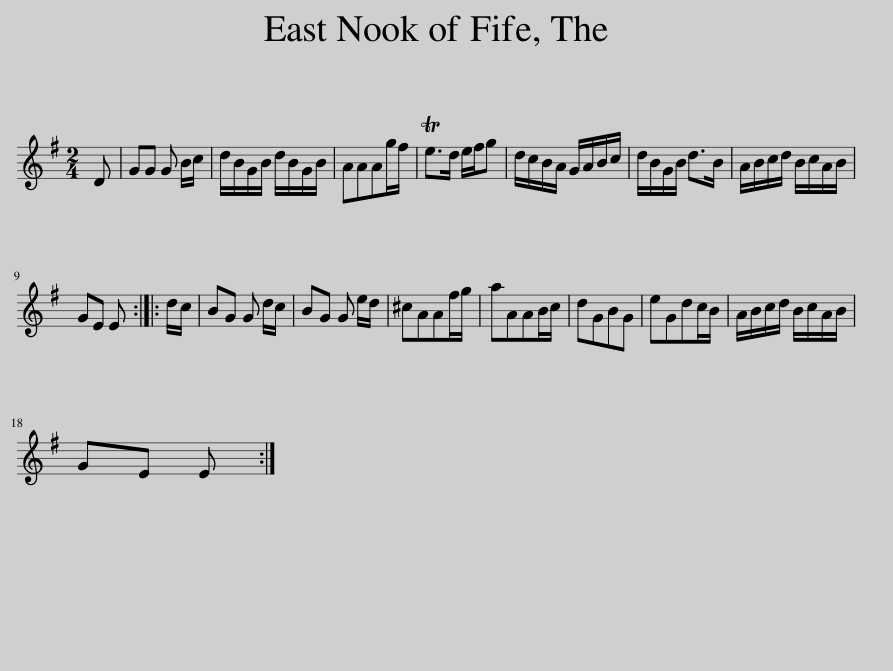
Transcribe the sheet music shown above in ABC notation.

X:1
L:1/8
M:2/4
I:linebreak $
K:G
V:1 treble
V:1
 D | GG G B/c/ | d/B/G/B/ d/B/G/B/ | AAAg/f/ | Te>d e/f/g | %5
 d/c/B/A/ G/A/B/c/ | d/B/G/B/ d>B | A/B/c/d/ B/c/A/B/ |$ GE E :: d/c/ | %10
 BG G d/c/ | BG G e/d/ | ^cAAf/g/ | aAAB/c/ | dGBG | %15
 eGdc/B/ | A/B/c/d/ B/c/A/B/ |$ GE E :| %18
